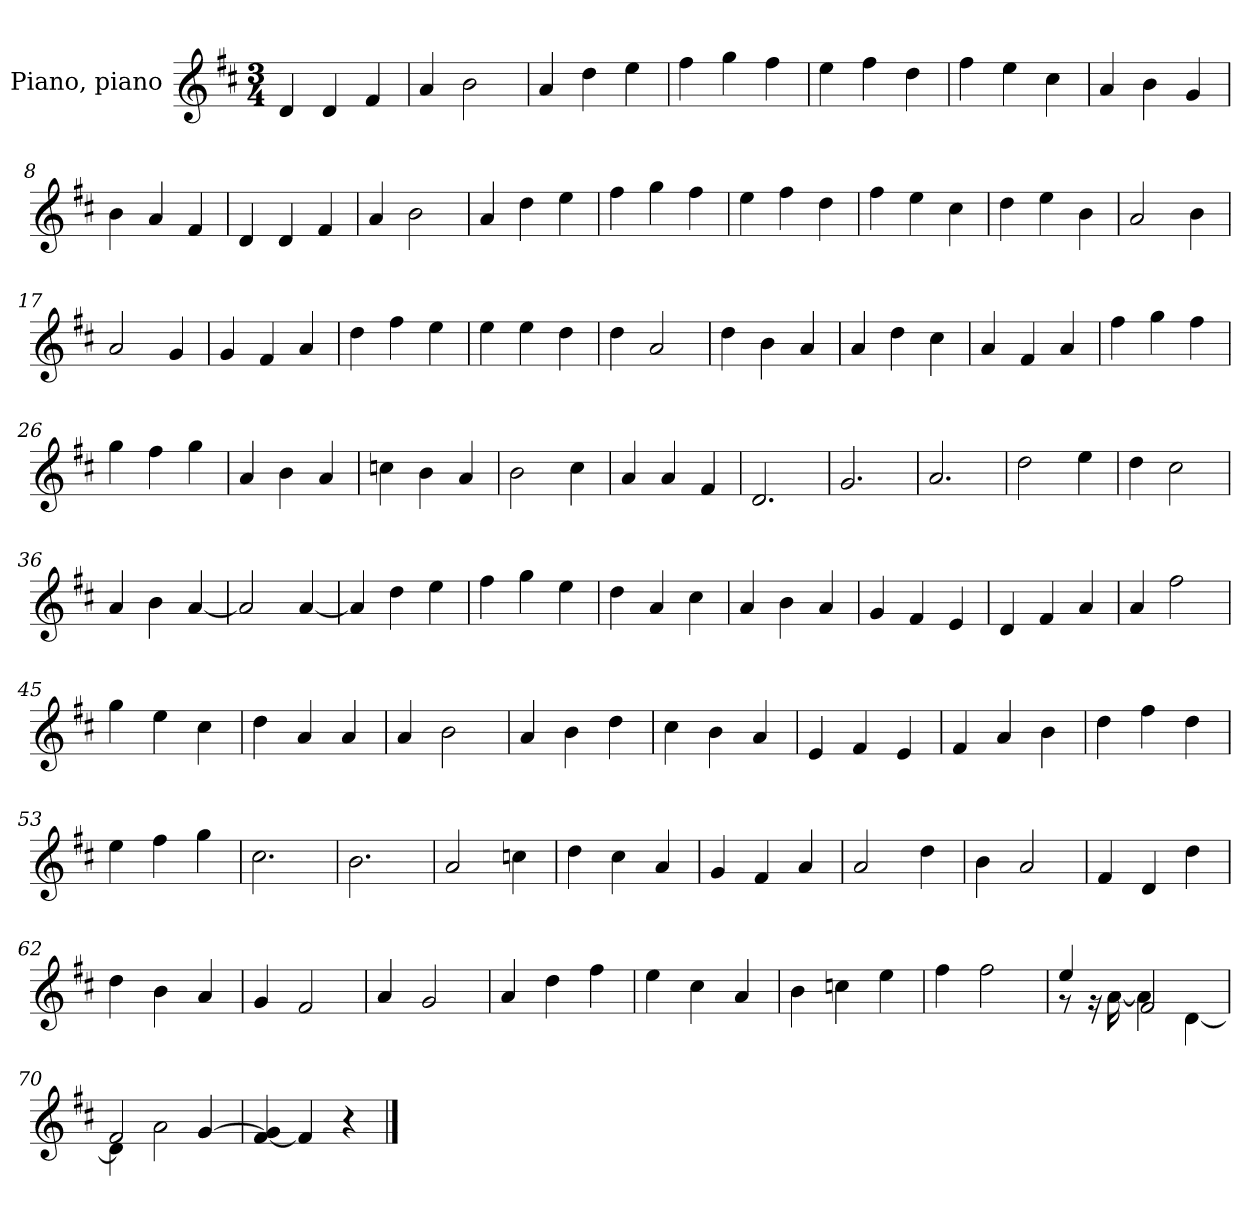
**kern
*part1
*staff1
*I"Piano, piano
*clefG2
*k[f#c#]
*M3/4
*MM124
=1
4d/
4d/
4f#/
=2
4a/
2b\
=3
4a/
4dd\
4ee\
=4
4ff#\
4gg\
4ff#\
=5
4ee\
4ff#\
4dd\
=6
4ff#\
4ee\
4cc#\
=7
4a/
4b\
4g/
=8
4b\
4a/
4f#/
=9
4d/
4d/
4f#/
=10
4a/
2b\
=11
4a/
4dd\
4ee\
!!LO:LB:g=z
=12
4ff#\
4gg\
4ff#\
=13
4ee\
4ff#\
4dd\
=14
4ff#\
4ee\
4cc#\
=15
4dd\
4ee\
4b\
=16
2a/
4b\
=17
2a/
4g/
=18
4g/
4f#/
4a/
=19
4dd\
4ff#\
4ee\
=20
4ee\
4ee\
4dd\
=21
4dd\
2a/
=22
4dd\
4b\
4a/
=23
4a/
4dd\
4cc#\
!!LO:LB:g=z
=24
4a/
4f#/
4a/
=25
4ff#\
4gg\
4ff#\
=26
4gg\
4ff#\
4gg\
=27
4a/
4b\
4a/
=28
4ccn\
4b\
4a/
=29
2b\
4cc#\
=30
4a/
4a/
4f#/
=31
2.d/
=32
2.g/
=33
2.a/
=34
2dd\
4ee\
=35
4dd\
2cc#\
=36
4a/
4b\
[4a/
!!LO:LB:g=z
=37
2a/]
[4a/
=38
4a/]
4dd\
4ee\
=39
4ff#\
4gg\
4ee\
=40
4dd\
4a/
4cc#\
=41
4a/
4b\
4a/
=42
4g/
4f#/
4e/
=43
4d/
4f#/
4a/
=44
4a/
2ff#\
=45
4gg\
4ee\
4cc#\
=46
4dd\
4a/
4a/
=47
4a/
2b\
=48
4a/
4b\
4dd\
!!LO:LB:g=z
=49
4cc#\
4b\
4a/
=50
4e/
4f#/
4e/
=51
4f#/
4a/
4b\
=52
4dd\
4ff#\
4dd\
=53
4ee\
4ff#\
4gg\
=54
2.cc#\
=55
2.b\
=56
2a/
4ccn\
=57
4dd\
4cc#\
4a/
=58
4g/
4f#/
4a/
=59
2a/
4dd\
=60
4b\
2a/
!!LO:LB:g=z
=61
4f#/
4d/
4dd\
=62
4dd\
4b\
4a/
=63
4g/
2f#/
=64
4a/
2g/
=65
4a/
4dd\
4ff#\
=66
4ee\
4cc#\
4a/
=67
4b\
4ccn\
4ee\
=68
4ff#\
2ff#\
=69
*^
4ee/	8r
.	16r
.	[16a\
2f#/	4a\]
.	[4d\
=70	=70
2f#/	4d\]
.	2a\
[4g/	.
*v	*v
=71
[4f#/ 4g/]
4f#/]
4r
==
*-
